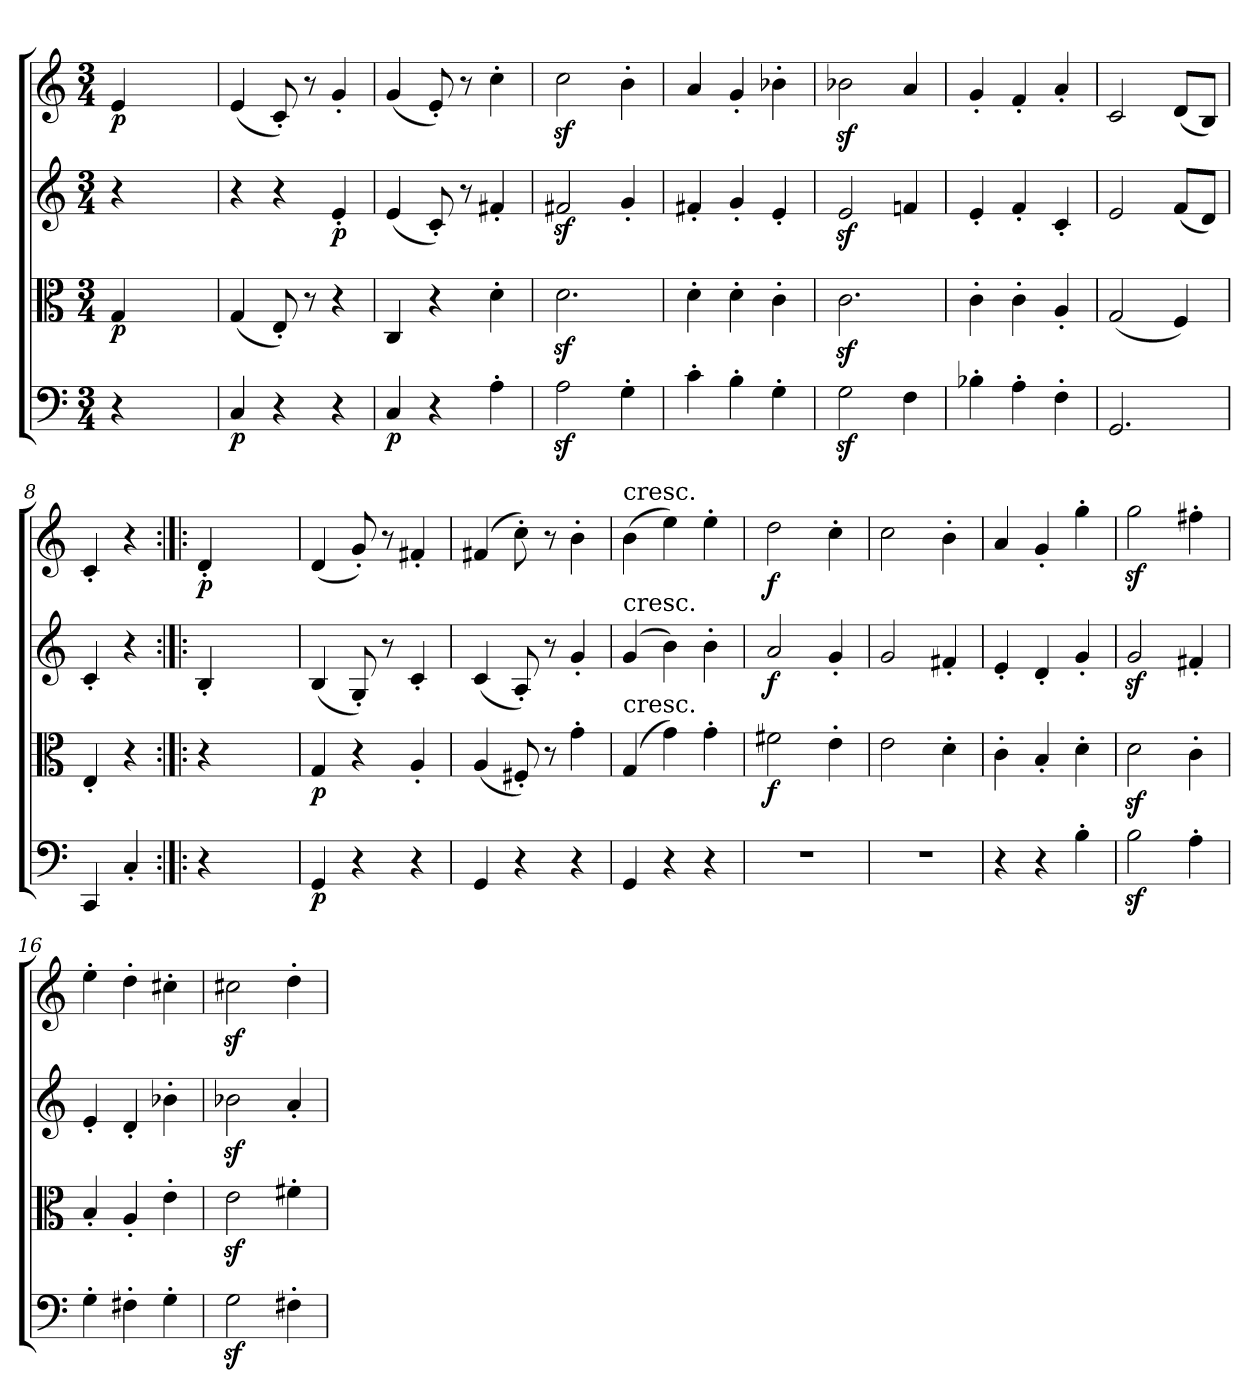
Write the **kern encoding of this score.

**kern	**dynam	**kern	**dynam	**kern	**dynam	**kern	**dynam
*part4	*part4	*part3	*part3	*part2	*part2	*part1	*part1
*staff4	*staff4	*staff3	*staff3	*staff2	*staff2	*staff1	*staff1
*clefF4	*	*clefC3	*	*clefG2	*	*clefG2	*
*k[]	*	*k[]	*	*k[]	*	*k[]	*
*C:	*	*C:	*	*C:	*	*C:	*
*M3/4	*	*M3/4	*	*M3/4	*	*M3/4	*
=	=	=	=	=	=	=	=
4r	.	4G/	p	4r	.	4e/	p
2ryy	.	2ryy	.	2ryy	.	2ryy	.
=1	=1	=1	=1	=1	=1	=1	=1
4C/	p	(4G/	.	4r	.	(4e/	.
4r	.	8E'/)	.	4r	.	8c'/)	.
.	.	8r	.	.	.	8r	.
4r	.	4r	.	4e'/	p	4g'/	.
=2	=2	=2	=2	=2	=2	=2	=2
4C/	p	4C/	.	(4e/	.	(4g/	.
4r	.	4r	.	8c'/)	.	8e'/)	.
.	.	.	.	8r	.	8r	.
4A'\	.	4d'\	.	4f#X'/	.	4cc'\	.
=3	=3	=3	=3	=3	=3	=3	=3
2Az\	.	2.dz\	.	2f#Xz/	.	2ccz\	.
4G'\	.	.	.	4g'/	.	4b'\	.
=4	=4	=4	=4	=4	=4	=4	=4
4c'\	.	4d'\	.	4f#X'/	.	4a/	.
4B'\	.	4d'\	.	4g'/	.	4g'/	.
4G'\	.	4c'\	.	4e'/	.	4b-X'\	.
=5	=5	=5	=5	=5	=5	=5	=5
2Gz\	.	2.cz\	.	2ez/	.	2b-Xz\	.
4F\	.	.	.	4fn/	.	4a/	.
=6	=6	=6	=6	=6	=6	=6	=6
4B-X'\	.	4c'\	.	4e'/	.	4g'/	.
4A'\	.	4c'\	.	4f'/	.	4f'/	.
4F'\	.	4A'/	.	4c'/	.	4a'/	.
=7	=7	=7	=7	=7	=7	=7	=7
2.GG/	.	(2G/	.	2e/	.	2c/	.
.	.	4F/)	.	(8f/L	.	(8d/L	.
.	.	.	.	8d/J)	.	8B/J)	.
=8	=8	=8	=8	=8	=8	=8	=8
4CC/	.	4E'/	.	4c'/	.	4c'/	.
4C'/	.	4r	.	4r	.	4r	.
=:|!|:	=:|!|:	=:|!|:	=:|!|:	=:|!|:	=:|!|:	=:|!|:	=:|!|:
4r	.	4r	.	4B'/	.	4d'/	p
2ryy	.	2ryy	.	2ryy	.	2ryy	.
=9	=9	=9	=9	=9	=9	=9	=9
4GG/	p	4G/	p	(4B/	.	(4d/	.
4r	.	4r	.	8G'/)	.	8g'/)	.
.	.	.	.	8r	.	8r	.
4r	.	4A'/	.	4c'/	.	4f#X'/	.
=10	=10	=10	=10	=10	=10	=10	=10
4GG/	.	(4A/	.	(4c/	.	(4f#X/	.
4r	.	8F#X'/)	.	8A'/)	.	8cc'\)	.
.	.	8r	.	8r	.	8r	.
4r	.	4g'\	.	4g'/	.	4b'\	.
=11	=11	=11	=11	=11	=11	=11	=11
!	!	!	!	!	!	!LO:TX:t=cresc.	!
!	!	!	!	!LO:TX:t=cresc.	!	!	!
!	!	!LO:TX:t=cresc.	!	!	!	!	!
4GG/	.	(4G/	.	(4g/	.	(4b\	.
4r	.	4g\)	.	4b\)	.	4ee\)	.
4r	.	4g'\	.	4b'\	.	4ee'\	.
=12	=12	=12	=12	=12	=12	=12	=12
2.r	.	2f#X\	f	2a/	f	2dd\	f
.	.	4e'\	.	4g'/	.	4cc'\	.
=13	=13	=13	=13	=13	=13	=13	=13
2.r	.	2e\	.	2g/	.	2cc\	.
.	.	4d'\	.	4f#X'/	.	4b'\	.
=14	=14	=14	=14	=14	=14	=14	=14
4r	.	4c'\	.	4e'/	.	4a/	.
4r	.	4B'/	.	4d'/	.	4g'/	.
4B'\	.	4d'\	.	4g'/	.	4gg'\	.
=15	=15	=15	=15	=15	=15	=15	=15
2Bz\	.	2dz\	.	2gz/	.	2ggz\	.
4A'\	.	4c'\	.	4f#X'/	.	4ff#X'\	.
=16	=16	=16	=16	=16	=16	=16	=16
4G'\	.	4B'/	.	4e'/	.	4ee'\	.
4F#X'\	.	4A'/	.	4d'/	.	4dd'\	.
4G'\	.	4e'\	.	4b-X'\	.	4cc#X'\	.
=17	=17	=17	=17	=17	=17	=17	=17
2Gz\	.	2ez\	.	2b-Xz\	.	2cc#Xz\	.
4F#X'\	.	4f#X'\	.	4a'/	.	4dd'\	.
=	=	=	=	=	=	=	=
*-	*-	*-	*-	*-	*-	*-	*-
